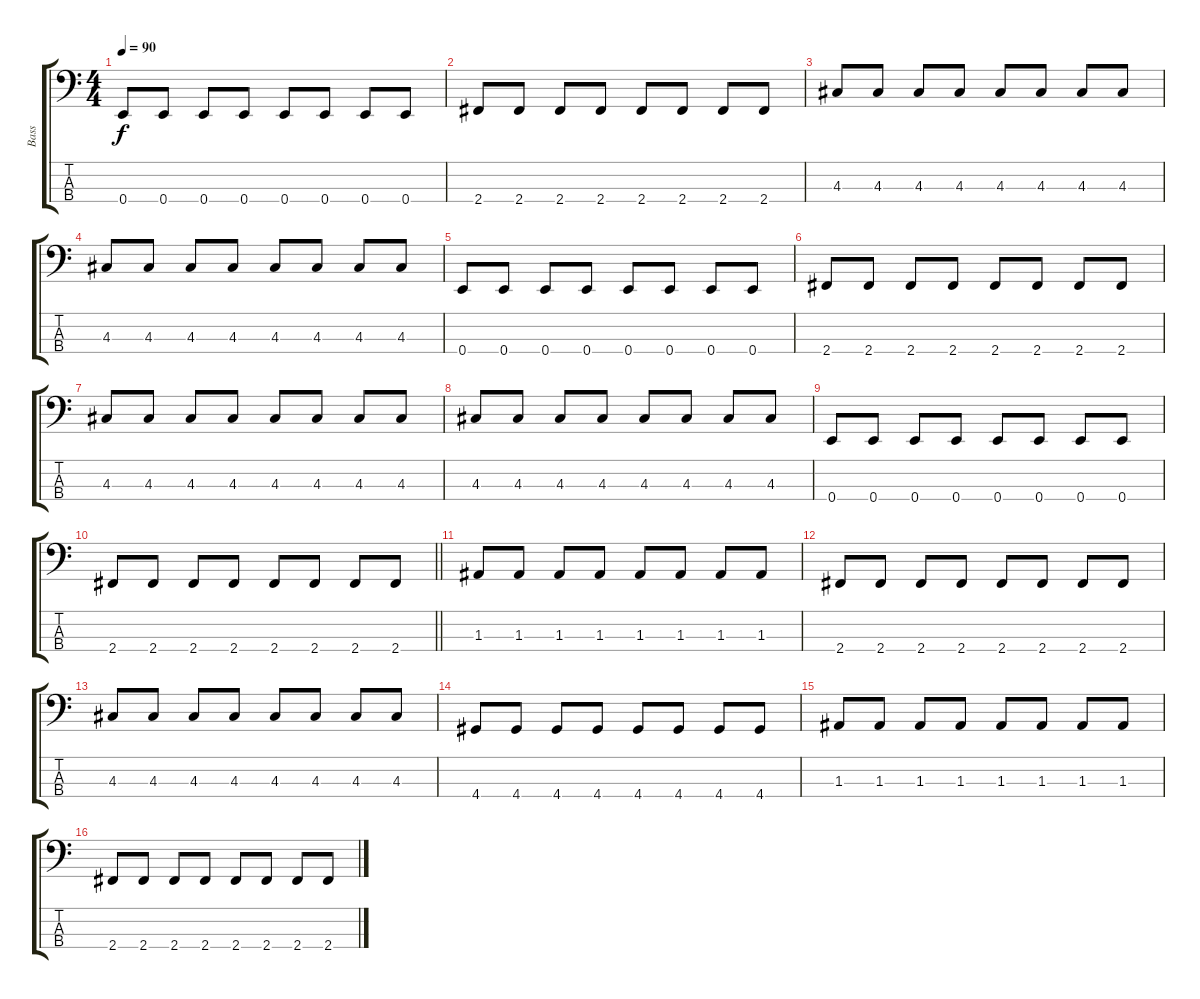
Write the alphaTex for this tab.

\track ("Bass" "Bass") {instrument electricbassfinger}
\staff {score tabs}
\tuning (G2 D2 A1 E1) {hide}
\ts (4 4)
\tempo 90
\clef f4
\ks c
0.4.8{dy f} 0.4.8 0.4.8 0.4.8 0.4.8 0.4.8 0.4.8 0.4.8 |
2.4.8 2.4.8 2.4.8 2.4.8 2.4.8 2.4.8 2.4.8 2.4.8 |
4.3.8 4.3.8 4.3.8 4.3.8 4.3.8 4.3.8 4.3.8 4.3.8 |
4.3.8 4.3.8 4.3.8 4.3.8 4.3.8 4.3.8 4.3.8 4.3.8 |
0.4.8 0.4.8 0.4.8 0.4.8 0.4.8 0.4.8 0.4.8 0.4.8 |
2.4.8 2.4.8 2.4.8 2.4.8 2.4.8 2.4.8 2.4.8 2.4.8 |
4.3.8 4.3.8 4.3.8 4.3.8 4.3.8 4.3.8 4.3.8 4.3.8 |
4.3.8 4.3.8 4.3.8 4.3.8 4.3.8 4.3.8 4.3.8 4.3.8 |
0.4.8 0.4.8 0.4.8 0.4.8 0.4.8 0.4.8 0.4.8 0.4.8 |
\barLineRight lightlight
2.4.8 2.4.8 2.4.8 2.4.8 2.4.8 2.4.8 2.4.8 2.4.8 |
1.3.8 1.3.8 1.3.8 1.3.8 1.3.8 1.3.8 1.3.8 1.3.8 |
2.4.8 2.4.8 2.4.8 2.4.8 2.4.8 2.4.8 2.4.8 2.4.8 |
4.3.8 4.3.8 4.3.8 4.3.8 4.3.8 4.3.8 4.3.8 4.3.8 |
4.4.8 4.4.8 4.4.8 4.4.8 4.4.8 4.4.8 4.4.8 4.4.8 |
1.3.8 1.3.8 1.3.8 1.3.8 1.3.8 1.3.8 1.3.8 1.3.8 |
2.4.8 2.4.8 2.4.8 2.4.8 2.4.8 2.4.8 2.4.8 2.4.8
